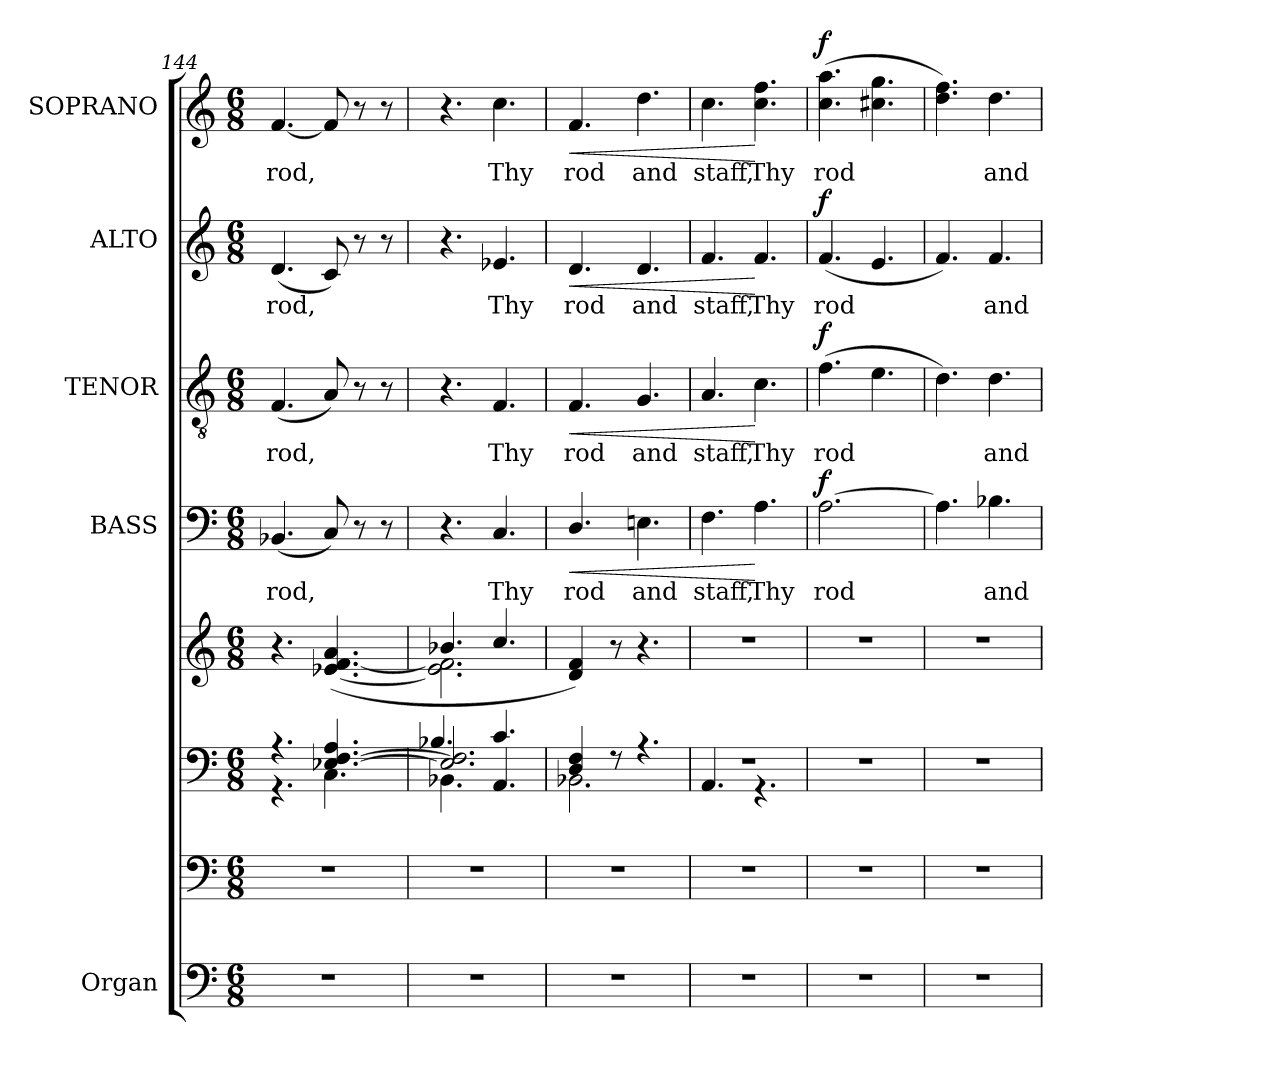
**kern	**kern	**kern	**kern	**kern	**text	**dynam	**kern	**text	**dynam	**kern	**text	**dynam	**kern	**text	**dynam
*part5	*part5	*part5	*part5	*part4	*part4	*part4	*part3	*part3	*part3	*part2	*part2	*part2	*part1	*part1	*part1
*staff8	*staff7	*staff6	*staff5	*staff4	*staff4	*staff4	*staff3	*staff3	*staff3	*staff2	*staff2	*staff2	*staff1	*staff1	*staff1
*I"Organ	*	*	*	*I"BASS	*	*	*I"TENOR	*	*	*I"ALTO	*	*	*I"SOPRANO	*	*
*I'Org.	*	*	*	*I'B.	*	*	*I'T.	*	*	*I'A.	*	*	*I'S.	*	*
*clefF4	*clefF4	*clefF4	*clefG2	*clefF4	*	*	*clefGv2	*	*	*clefG2	*	*	*clefG2	*	*
*	*	*	*	*	*	*	*ITrd7c12	*	*	*	*	*	*	*	*
*k[]	*k[]	*k[]	*k[]	*k[]	*	*	*k[]	*	*	*k[]	*	*	*k[]	*	*
*C:	*C:	*C:	*C:	*C:	*	*	*C:	*	*	*C:	*	*	*C:	*	*
*M6/8	*M6/8	*M6/8	*M6/8	*M6/8	*	*	*M6/8	*	*	*M6/8	*	*	*M6/8	*	*
=144	=144	=144	=144	=144	=144	=144	=144	=144	=144	=144	=144	=144	=144	=144	=144
!LO:N:vis=1	!LO:N:vis=1	!	!	!	!	!	!	!	!	!	!	!	!	!	!
*	*	*^	*	*	*	*	*	*	*	*	*	*	*	*	*
!	!	!	!	!	!	!LO:LY:b:color=#000000	!	!	!	!	!	!	!	!	!	!
!	!	!	!	!	!	!	!	!	!LO:LY:b:color=#000000	!	!	!	!	!	!	!
!	!	!	!	!	!	!	!	!	!	!	!	!LO:LY:b:color=#000000	!	!	!	!
!	!	!	!	!	!	!	!	!	!	!	!	!	!	!	!LO:LY:b:color=#000000	!
2.r	2.r	4.r	4.r	4.r	(4.BB-i/	rod,	.	(4.FFi/	rod,	.	(4.di/	rod,	.	[4.fi/	rod,	.
.	.	[4.E-Xi/ [4.Fi 4.Ai	4.Ci\	([4.e-Xi/ [4.fi 4.ai	8Ci/)	.	.	8AAi/)	.	.	8ci/)	.	.	8fi/]	.	.
.	.	.	.	.	8r	.	.	8r	.	.	8r	.	.	8r	.	.
.	.	.	.	.	8r	.	.	8r	.	.	8r	.	.	8r	.	.
*	*	*v	*v	*	*	*	*	*	*	*	*	*	*	*	*	*
=145	=145	=145	=145	=145	=145	=145	=145	=145	=145	=145	=145	=145	=145	=145	=145
!LO:N:vis=1	!LO:N:vis=1	!	!	!	!	!	!	!	!	!	!	!	!	!	!
*	*	*^	*^	*	*	*	*	*	*	*	*	*	*	*	*
*	*	*	*^	*	*	*	*	*	*	*	*	*	*	*	*	*	*
2.r	2.r	2.E-i/] 2.Fi]	4.BB-i\	4.B-i/	4.b-i/	2.e-i\] 2.fi]	4.r	.	.	4.r	.	.	4.r	.	.	4.r	.	.
!	!	!	!	!	!	!	!	!LO:LY:b:color=#000000	!	!	!	!	!	!	!	!	!	!
!	!	!	!	!	!	!	!	!	!	!	!LO:LY:b:color=#000000	!	!	!	!	!	!	!
!	!	!	!	!	!	!	!	!	!	!	!	!	!	!LO:LY:b:color=#000000	!	!	!	!
!	!	!	!	!	!	!	!	!	!	!	!	!	!	!	!	!	!LO:LY:b:color=#000000	!
.	.	.	4.AAi/	4.ci/	4.cci/	.	4.Ci/	Thy	.	4.FFi/	Thy	.	4.e-Xi/	Thy	.	4.cci\	Thy	.
*	*	*	*	*	*v	*v	*	*	*	*	*	*	*	*	*	*	*	*
=146	=146	=146	=146	=146	=146	=146	=146	=146	=146	=146	=146	=146	=146	=146	=146	=146	=146
!LO:N:vis=1	!LO:N:vis=1	!	!	!	!	!	!	!	!	!	!	!	!	!	!	!	!
*	*	*	*v	*v	*	*	*	*	*	*	*	*	*	*	*	*	*
*	*	*	*^	*	*	*	*	*	*	*	*	*	*	*	*	*
!	!	!	!	!	!	!	!LO:LY:b:color=#000000	!LO:HP:b	!	!	!	!	!	!	!	!	!
*	*	*	*v	*v	*	*	*	*	*	*	*	*	*	*	*	*	*
*	*	*	*^	*	*	*	*	*	*	*	*	*	*	*	*	*
!	!	!	!	!	!	!	!	!	!	!LO:LY:b:color=#000000	!LO:HP:b	!	!	!	!	!	!
*	*	*	*v	*v	*	*	*	*	*	*	*	*	*	*	*	*	*
*	*	*	*^	*	*	*	*	*	*	*	*	*	*	*	*	*
!	!	!	!	!	!	!	!	!	!	!	!	!	!LO:LY:b:color=#000000	!LO:HP:b	!	!	!
*	*	*	*v	*v	*	*	*	*	*	*	*	*	*	*	*	*	*
*	*	*	*^	*	*	*	*	*	*	*	*	*	*	*	*	*
!	!	!	!	!	!	!	!	!	!	!	!	!	!	!	!	!LO:LY:b:color=#000000	!LO:HP:b
*	*	*	*v	*v	*	*	*	*	*	*	*	*	*	*	*	*	*
2.r	2.r	4Di/ 4Fi	2.BB-i\	4di/ 4fi)	4.Di/	rod	<	4.FFi/	rod	<	4.di/	rod	<	4.fi/	rod	<
.	.	8r	.	8r	.	.	.	.	.	.	.	.	.	.	.	.
!	!	!	!	!	!	!LO:LY:b:color=#000000	!	!	!	!	!	!	!	!	!	!
!	!	!	!	!	!	!	!	!	!LO:LY:b:color=#000000	!	!	!	!	!	!	!
!	!	!	!	!	!	!	!	!	!	!	!	!LO:LY:b:color=#000000	!	!	!	!
!	!	!	!	!	!	!	!	!	!	!	!	!	!	!	!LO:LY:b:color=#000000	!
.	.	4.r	.	4.r	4.Eni\	and	.	4.GGi/	and	.	4.di/	and	.	4.ddi\	and	.
=147	=147	=147	=147	=147	=147	=147	=147	=147	=147	=147	=147	=147	=147	=147	=147	=147
!LO:N:vis=1	!LO:N:vis=1	!LO:N:vis=1	!	!LO:N:vis=1	!	!	!	!	!	!	!	!	!	!	!	!
!	!	!	!	!	!	!LO:LY:b:color=#000000	!	!	!	!	!	!	!	!	!	!
!	!	!	!	!	!	!	!	!	!LO:LY:b:color=#000000	!	!	!	!	!	!	!
!	!	!	!	!	!	!	!	!	!	!	!	!LO:LY:b:color=#000000	!	!	!	!
!	!	!	!	!	!	!	!	!	!	!	!	!	!	!	!LO:LY:b:color=#000000	!
2.r	2.r	2.r	4.AAi/	2.r	4.Fi\	staff,	.	4.AAi/	staff,	.	4.fi/	staff,	.	4.cci\	staff,	.
!	!	!	!	!	!	!LO:LY:b:color=#000000	!	!	!	!	!	!	!	!	!	!
!	!	!	!	!	!	!	!	!	!LO:LY:b:color=#000000	!	!	!	!	!	!	!
!	!	!	!	!	!	!	!	!	!	!	!	!LO:LY:b:color=#000000	!	!	!	!
!	!	!	!	!	!	!	!	!	!	!	!	!	!	!	!LO:LY:b:color=#000000	!
.	.	.	4.r	.	4.Ai\	Thy	[	4.Ci\	Thy	[	4.fi/	Thy	[	4.cci\ 4.ffi	Thy	[
!!LO:PB:g=z
=148	=148	=148	=148	=148	=148	=148	=148	=148	=148	=148	=148	=148	=148	=148	=148	=148
!LO:N:vis=1	!LO:N:vis=1	!LO:N:vis=1	!	!LO:N:vis=1	!	!	!	!	!	!	!	!	!	!	!	!
*	*	*v	*v	*	*	*	*	*	*	*	*	*	*	*	*	*
*	*	*^	*	*	*	*	*	*	*	*	*	*	*	*	*
!	!	!	!	!	!	!LO:LY:b:color=#000000	!	!	!	!	!	!	!	!	!	!
*	*	*v	*v	*	*	*	*	*	*	*	*	*	*	*	*	*
*	*	*^	*	*	*	*	*	*	*	*	*	*	*	*	*
!	!	!	!	!	!	!	!	!	!LO:LY:b:color=#000000	!	!	!	!	!	!	!
*	*	*v	*v	*	*	*	*	*	*	*	*	*	*	*	*	*
*	*	*^	*	*	*	*	*	*	*	*	*	*	*	*	*
!	!	!	!	!	!	!	!	!	!	!	!	!LO:LY:b:color=#000000	!	!	!	!
*	*	*v	*v	*	*	*	*	*	*	*	*	*	*	*	*	*
*	*	*^	*	*	*	*	*	*	*	*	*	*	*	*	*
!	!	!	!	!	!	!	!	!	!	!	!	!	!	!	!LO:LY:b:color=#000000	!
*	*	*v	*v	*	*	*	*	*	*	*	*	*	*	*	*	*
2.r	2.r	2.r	2.r	[2.Ai\	rod	f	(4.Fi\	rod	f	(4.fi/	rod	f	(4.cci\ 4.aai	rod	f
.	.	.	.	.	.	.	4.Ei\	.	.	4.ei/	.	.	4.cc#Xi\ 4.ggi	.	.
=149	=149	=149	=149	=149	=149	=149	=149	=149	=149	=149	=149	=149	=149	=149	=149
!LO:N:vis=1	!LO:N:vis=1	!LO:N:vis=1	!LO:N:vis=1	!	!	!	!	!	!	!	!	!	!	!	!
2.r	2.r	2.r	2.r	4.Ai\]	.	.	4.Di\)	.	.	4.fi/)	.	.	4.ddi\ 4.ffi)	.	.
!	!	!	!	!	!LO:LY:b:color=#000000	!	!	!	!	!	!	!	!	!	!
!	!	!	!	!	!	!	!	!LO:LY:b:color=#000000	!	!	!	!	!	!	!
!	!	!	!	!	!	!	!	!	!	!	!LO:LY:b:color=#000000	!	!	!	!
!	!	!	!	!	!	!	!	!	!	!	!	!	!	!LO:LY:b:color=#000000	!
.	.	.	.	4.B-i\	and	.	4.Di\	and	.	4.fi/	and	.	4.ddi\	and	.
=	=	=	=	=	=	=	=	=	=	=	=	=	=	=	=
*-	*-	*-	*-	*-	*-	*-	*-	*-	*-	*-	*-	*-	*-	*-	*-
